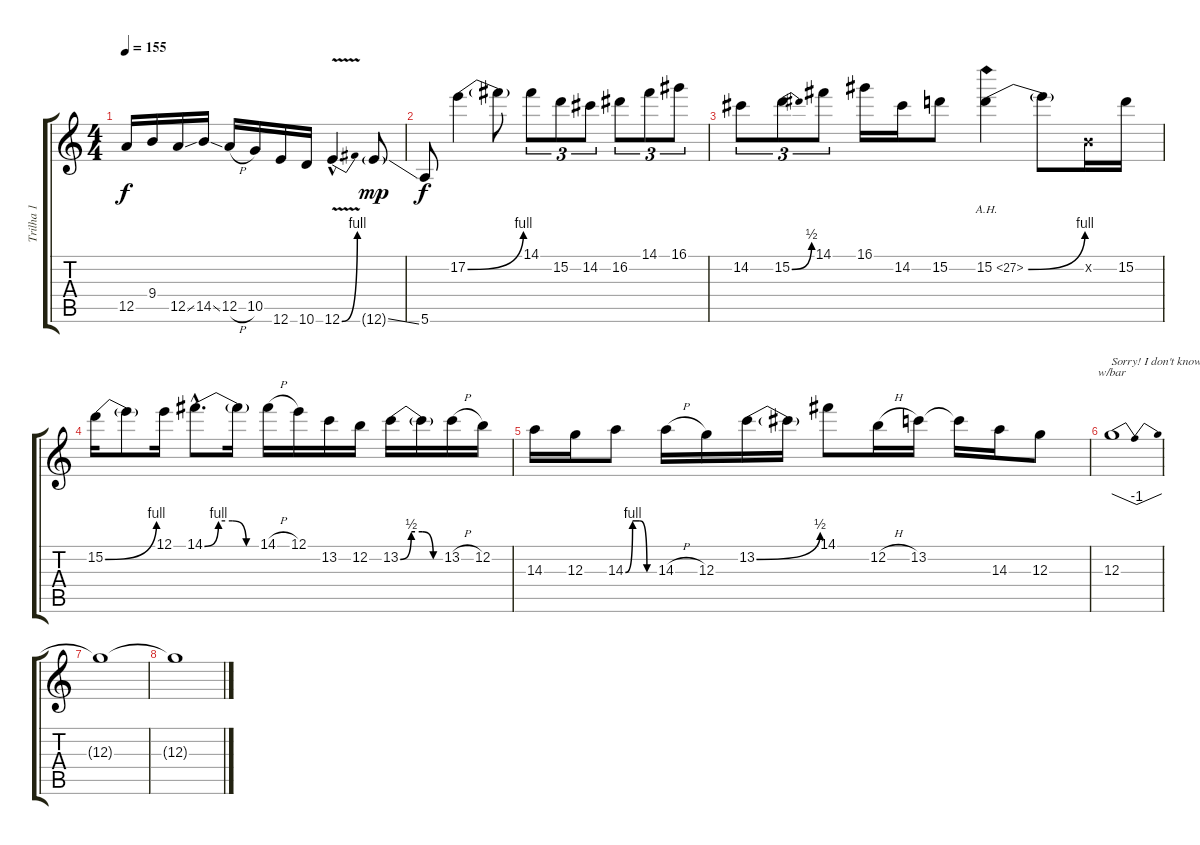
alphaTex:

\track ("Trilha 1" "Trilha 1") {instrument distortionguitar}
\staff {score tabs}
\tuning (E4 B3 G3 D3 A2 E2) {hide}
\ts (4 4)
\tempo 155
\clef g2
\ks c
12.5.16{dy f} 9.4.16 12.5{ss}.16 14.5{ss}.16 12.5{h}.16 10.5.16 12.6.16 10.6.16 12.6{be (bend 0 0 60 4) v hac}.4{d} 12.6{ss g}.8{dy mp} |
5.6.8{dy f} 17.2{be (bend 0 0 60 4)}.4 17.2{t}.8 14.1.8{tu (3 2)} 15.2.8{tu (3 2)} 14.2.8{tu (3 2)} 16.2.8{tu (3 2)} 14.1.8{tu (3 2)} 16.1.8{tu (3 2)} |
14.2.8{tu (3 2)} 15.2{be (bend 0 0 60 2)}.8{tu (3 2)} 14.1.8{tu (3 2)} 16.1.16 14.2.16 15.2.8 15.2{be (bend 0 0 60 4) ah 12}.4 15.2{t}.8 0.2{x}.16 15.2.16 |
15.2{be (bend 0 0 60 4)}.16 15.2{t}.8 12.1.16 14.1{be (custom 0 0 15 4 30 4 45 0 60 0) hac}.8{d} 14.1{t}.16 14.1{h}.16 12.1.16 13.2.16 12.2.16 13.2{be (custom 0 0 15 2 30 2 45 0 60 0)}.16 13.2{t}.16 13.2{h}.16 12.2.16 |
14.3.16 12.3.16 14.3{be (custom 0 0 15 4 30 4 45 0 60 0)}.8 14.3{h}.16 12.3.16 13.2{be (bend 0 0 60 2)}.16 13.2{t}.16 14.1.8 12.2{h}.16 13.2.16 13.2{t}.16 14.3.16 12.3.8 |
12.3.1{tbe (dip default 0 0 30 -4 60 0) txt "Sorry! I don't know what Steve does in this part"} |
12.3{t}.1 |
12.3{t}.1
